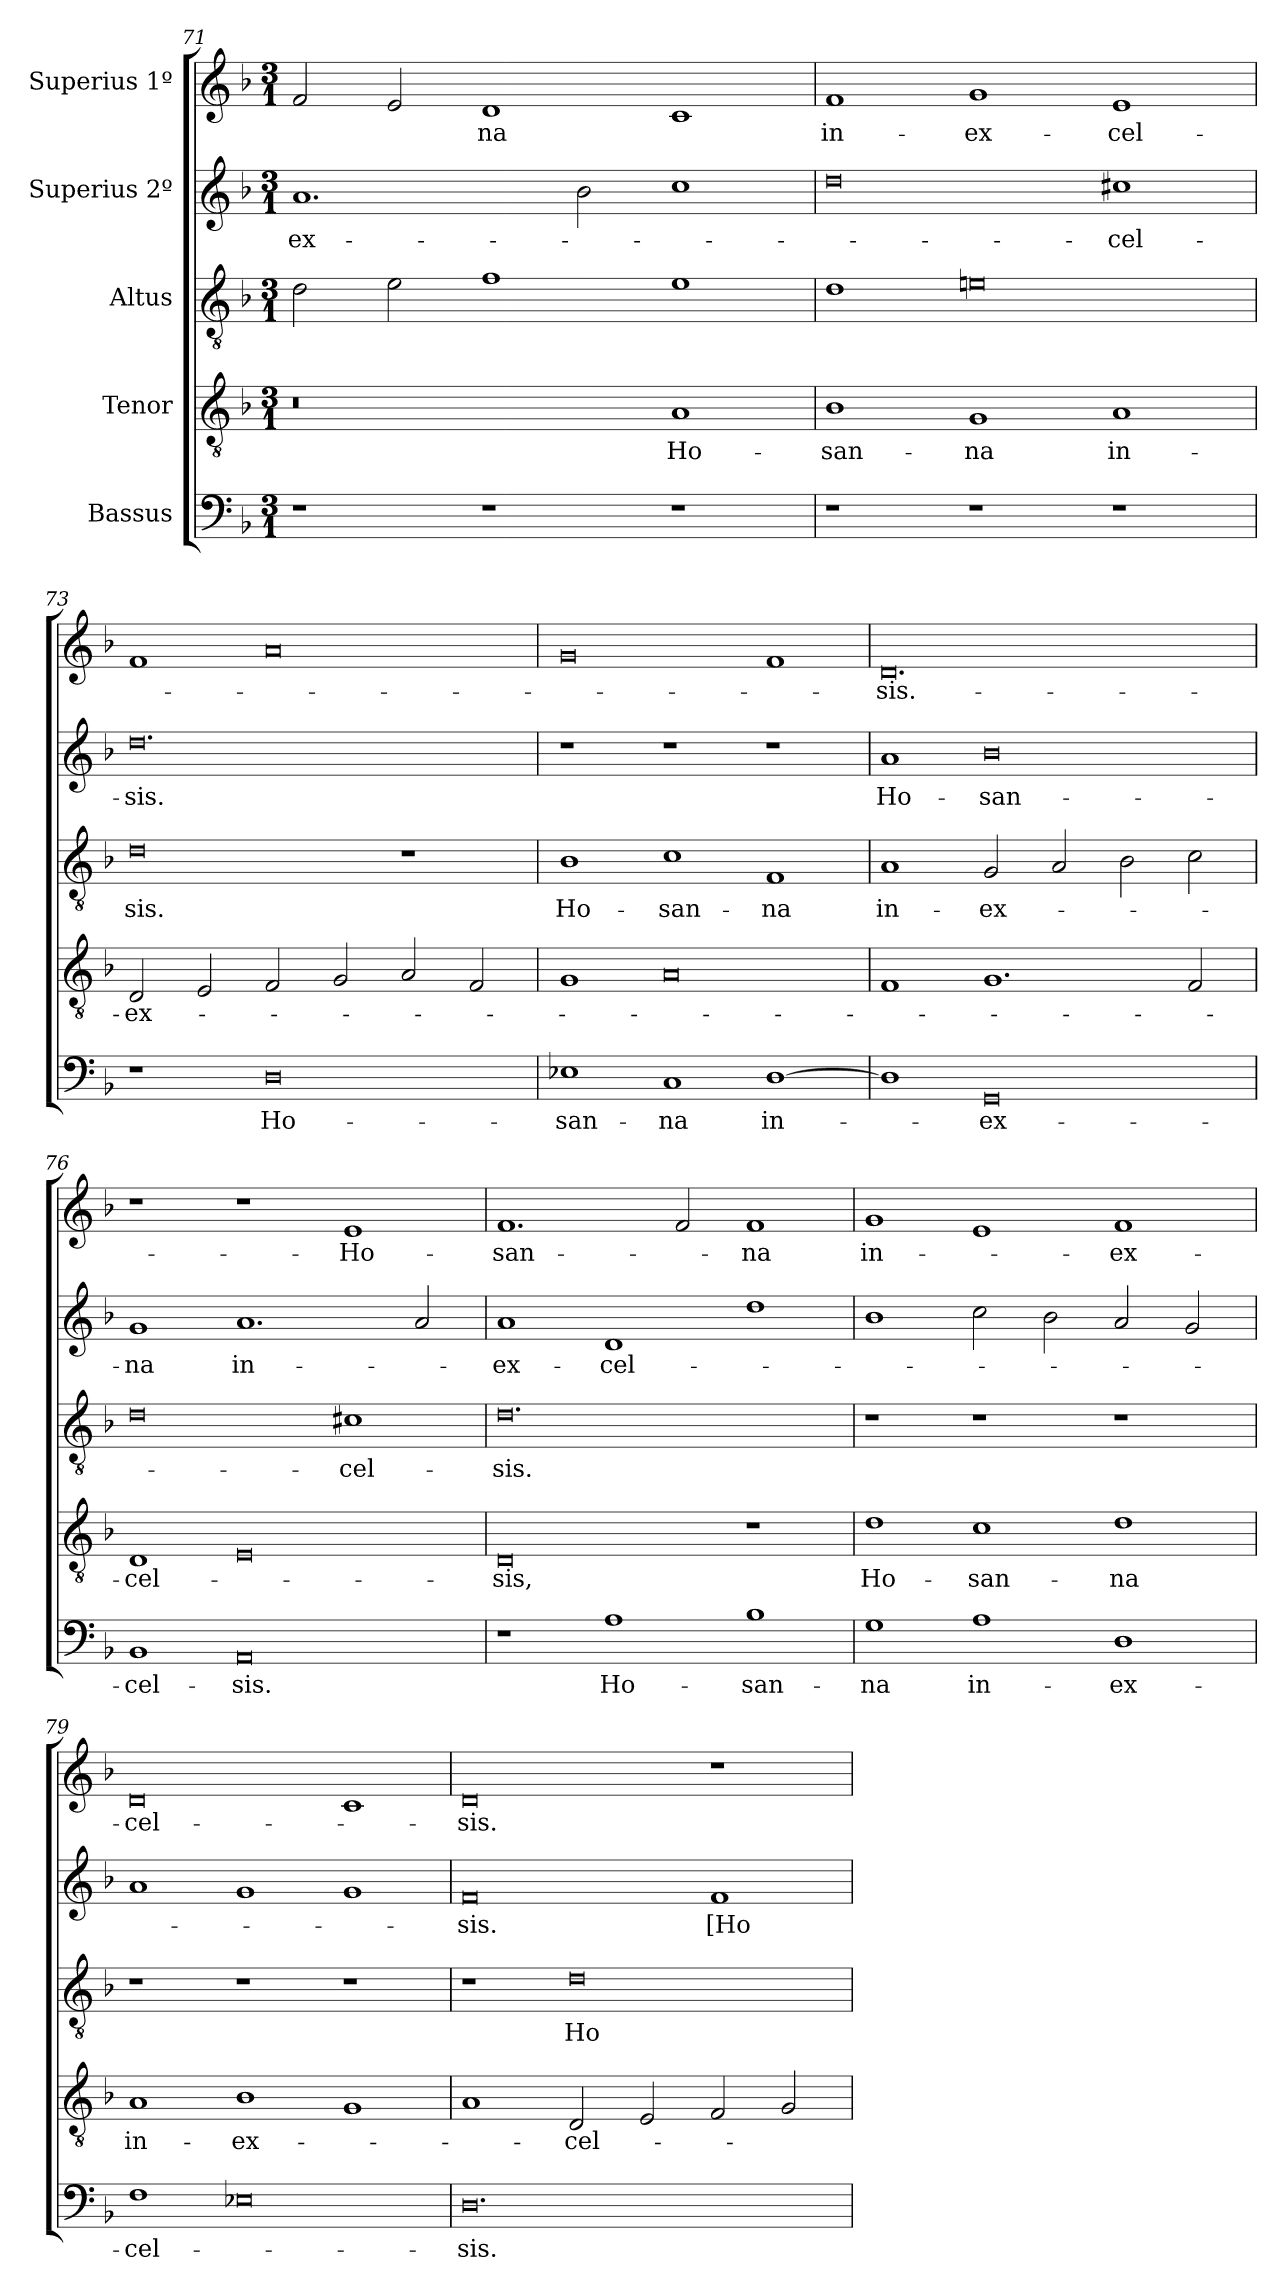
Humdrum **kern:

**kern	**text	**kern	**text	**kern	**text	**kern	**text	**kern	**text
*part5	*part5	*part4	*part4	*part3	*part3	*part2	*part2	*part1	*part1
*staff5	*staff5	*staff4	*staff4	*staff3	*staff3	*staff2	*staff2	*staff1	*staff1
*I"Bassus	*	*I"Tenor	*	*I"Altus	*	*I"Superius 2º	*	*I"Superius 1º	*
*clefF4	*	*clefGv2	*	*clefGv2	*	*clefG2	*	*clefG2	*
*k[b-]	*	*k[b-]	*	*k[b-]	*	*k[b-]	*	*k[b-]	*
*M3/1	*	*M3/1	*	*M3/1	*	*M3/1	*	*M3/1	*
=71	=71	=71	=71	=71	=71	=71	=71	=71	=71
1r	.	0r	.	2d\	.	1.a/	ex-	2f/	.
.	.	.	.	2e\	.	.	.	2e/	.
1r	.	.	.	1f\	.	.	.	1d/	-na
.	.	.	.	.	.	2b-\	.	.	.
1r	.	1A/	Ho-	1e\	.	1cc\	.	1c/	.
=72	=72	=72	=72	=72	=72	=72	=72	=72	=72
1r	.	1B-\	-san-	1d\	.	0dd\	.	1f/	in-
1r	.	1G/	-na	0en\	.	.	.	1g/	ex-
1r	.	1A/	in-	.	.	1cc#X\	-cel-	1e/	-cel-
=73	=73	=73	=73	=73	=73	=73	=73	=73	=73
1r	.	2D/	ex-	0d\	-sis.	0.dd\	-sis.	1f/	.
.	.	2E/	.	.	.	.	.	.	.
0D\	Ho-	2F/	.	.	.	.	.	0a/	.
.	.	2G/	.	.	.	.	.	.	.
.	.	2A/	.	1r	.	.	.	.	.
.	.	2F/	.	.	.	.	.	.	.
=74	=74	=74	=74	=74	=74	=74	=74	=74	=74
1E-X\	-san-	1G/	.	1B-\	Ho-	1r	.	0g/	.
1C/	-na	0A/	.	1c\	-san-	1r	.	.	.
[1D\	in-	.	.	1F/	-na	1r	.	1f/	.
=75	=75	=75	=75	=75	=75	=75	=75	=75	=75
1D\]	.	1F/	.	1A/	in-	1a/	Ho-	0.d/	sis.-
0GG/	ex-	1.G/	.	2G/	ex-	0b-\	-san-	.	.
.	.	.	.	2A/	.	.	.	.	.
.	.	.	.	2B-\	.	.	.	.	.
.	.	2F/	.	2c\	.	.	.	.	.
=76	=76	=76	=76	=76	=76	=76	=76	=76	=76
1BB-/	-cel-	1D/	-cel-	0d\	.	1g/	-na	1r	.
0AA/	-sis.	0E/	.	.	.	1.a/	in-	1r	.
.	.	.	.	1c#X\	-cel-	.	.	1e/	Ho-
.	.	.	.	.	.	2a/	.	.	.
=77	=77	=77	=77	=77	=77	=77	=77	=77	=77
1r	.	0D/	-sis,	0.d\	-sis.	1a/	ex-	1.f/	-san-
1A\	Ho-	.	.	.	.	1d/	-cel-	.	.
.	.	.	.	.	.	.	.	2f/	.
1B-\	-san-	1r	.	.	.	1dd\	.	1f/	-na
=78	=78	=78	=78	=78	=78	=78	=78	=78	=78
1G\	-na	1d\	Ho-	1r	.	1b-\	.	1g/	in-
1A\	in-	1c\	-san-	1r	.	2cc\	.	1e/	.
.	.	.	.	.	.	2b-\	.	.	.
1D\	ex-	1d\	-na	1r	.	2a/	.	1f/	ex-
.	.	.	.	.	.	2g/	.	.	.
=79	=79	=79	=79	=79	=79	=79	=79	=79	=79
1F\	-cel-	1A/	in-	1r	.	1a/	.	0d/	-cel-
0E-X\	.	1B-\	ex-	1r	.	1g/	.	.	.
.	.	1G/	.	1r	.	1g/	.	1c/	.
=80	=80	=80	=80	=80	=80	=80	=80	=80	=80
0.D\	sis.-	1A/	.	1r	.	0f/	-sis.	0d/	-sis.
.	.	2D/	-cel-	0d\	Ho-	.	.	.	.
.	.	2E/	.	.	.	.	.	.	.
.	.	2F/	.	.	.	1f/	[Ho-	1r	.
.	.	2G/	.	.	.	.	.	.	.
=	=	=	=	=	=	=	=	=	=
*-	*-	*-	*-	*-	*-	*-	*-	*-	*-
